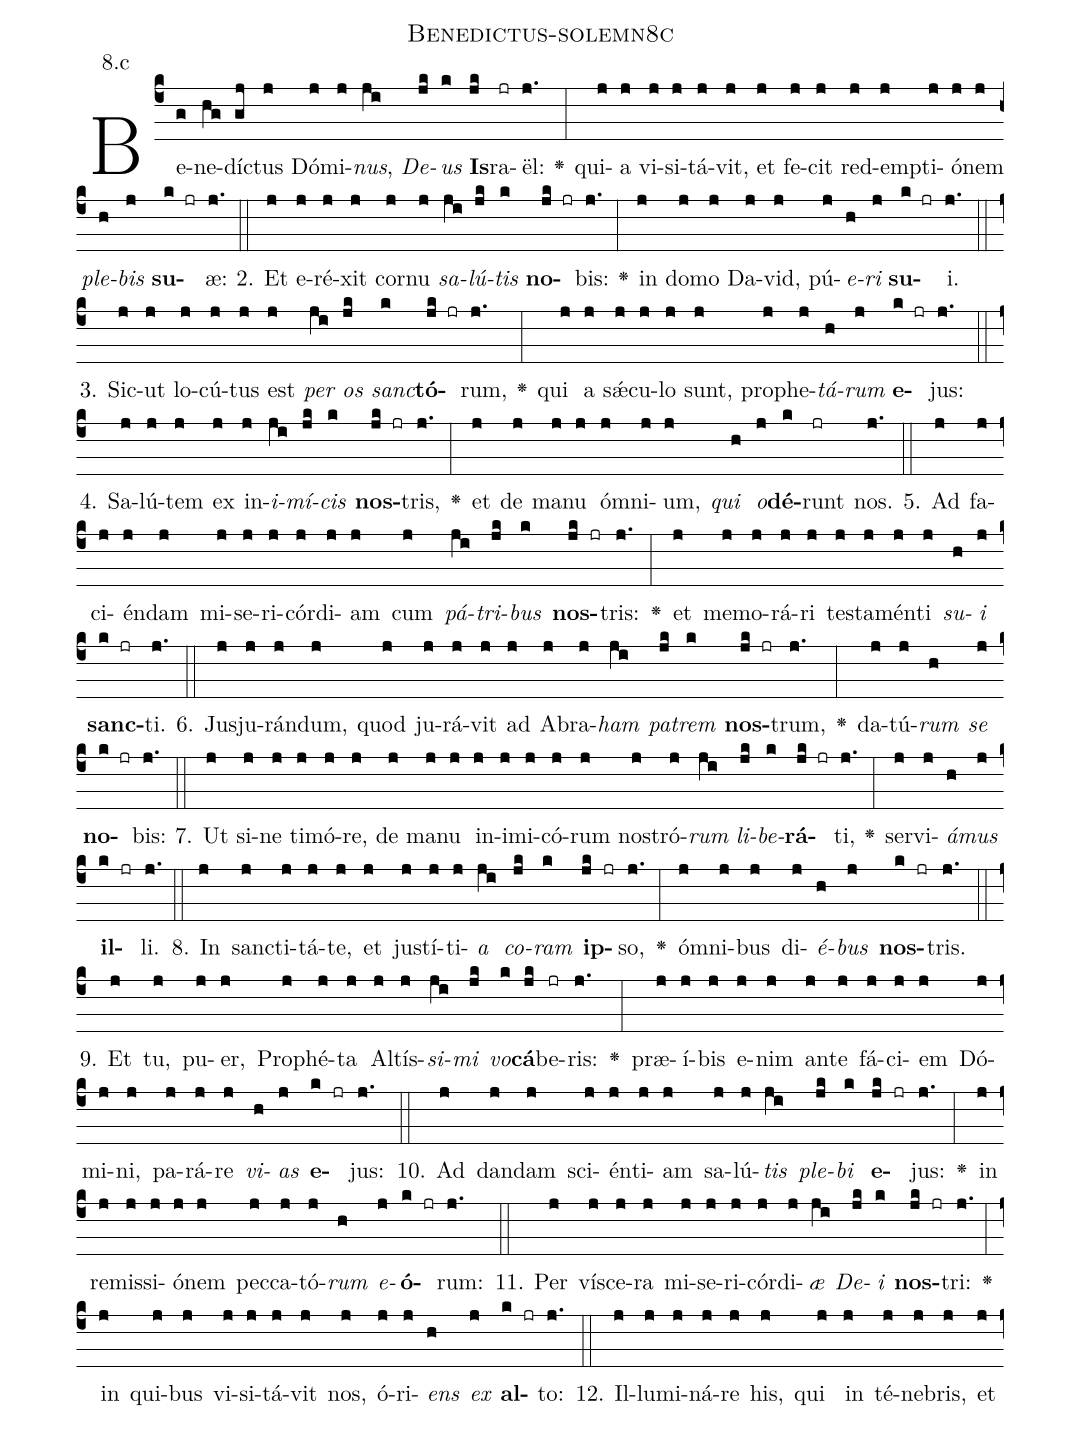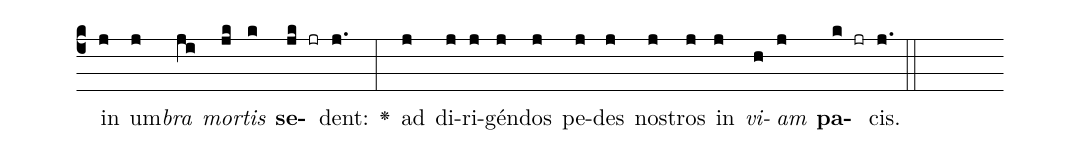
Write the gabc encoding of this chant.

name: Benedictus-solemn8c;
annotation: 8.c;
%%
(c4)Be(g)ne(hg)díc(gj)tus(j) Dó(j)mi(j)<i>nus</i>,(ji) <i>De</i>(jk)<i>us</i>(k) <b>Is</b>(jk)ra(jr)ël:(j.) <v>\greheightstar</v>(:) qui(j)a(j) vi(j)si(j)tá(j)vit,(j) et(j) fe(j)cit(j) red(j)emp(j)ti(j)ó(j)nem(j) <i>ple</i>(h)<i>bis</i>(j) <b>su</b>(k jr)æ:(j.) (::)
2. Et(j) e(j)ré(j)xit(j) cor(j)nu(j) <i>sa</i>(ji)<i>lú</i>(jk)<i>tis</i>(k) <b>no</b>(jk jr)bis:(j.) <v>\greheightstar</v>(:) in(j) do(j)mo(j) Da(j)vid,(j) pú(j)<i>e</i>(h)<i>ri</i>(j) <b>su</b>(k jr)i.(j.) (::)
3. Sic(j)ut(j) lo(j)cú(j)tus(j) est(j) <i>per</i>(ji) <i>os</i>(jk) <i>sanc</i>(k)<b>tó</b>(jk jr)rum,(j.) <v>\greheightstar</v>(:) qui(j) a(j) sǽ(j)cu(j)lo(j) sunt,(j) pro(j)phe(j)<i>tá</i>(h)<i>rum</i>(j) <b>e</b>(k jr)jus:(j.) (::)
4. Sa(j)lú(j)tem(j) ex(j) in(j)<i>i</i>(ji)<i>mí</i>(jk)<i>cis</i>(k) <b>nos</b>(jk jr)tris,(j.) <v>\greheightstar</v>(:) et(j) de(j) ma(j)nu(j) óm(j)ni(j)um,(j) <i>qui</i>(h) <i>o</i>(j)<b>dé</b>(k)runt(jr) nos.(j.) (::)
5. Ad(j) fa(j)ci(j)én(j)dam(j) mi(j)se(j)ri(j)cór(j)di(j)am(j) cum(j) <i>pá</i>(ji)<i>tri</i>(jk)<i>bus</i>(k) <b>nos</b>(jk jr)tris:(j.) <v>\greheightstar</v>(:) et(j) me(j)mo(j)rá(j)ri(j) tes(j)ta(j)mén(j)ti(j) <i>su</i>(h)<i>i</i>(j) <b>sanc</b>(k jr)ti.(j.) (::)
6. Ju(j)sju(j)rán(j)dum,(j) quod(j) ju(j)rá(j)vit(j) ad(j) A(j)bra(j)<i>ham</i>(ji) <i>pa</i>(jk)<i>trem</i>(k) <b>nos</b>(jk jr)trum,(j.) <v>\greheightstar</v>(:) da(j)tú(j)<i>rum</i>(h) <i>se</i>(j) <b>no</b>(k jr)bis:(j.) (::)
7. Ut(j) si(j)ne(j) ti(j)mó(j)re,(j) de(j) ma(j)nu(j) in(j)i(j)mi(j)có(j)rum(j) nos(j)tró(j)<i>rum</i>(ji) <i>li</i>(jk)<i>be</i>(k)<b>rá</b>(jk jr)ti,(j.) <v>\greheightstar</v>(:) ser(j)vi(j)<i>á</i>(h)<i>mus</i>(j) <b>il</b>(k jr)li.(j.) (::)
8. In(j) sanc(j)ti(j)tá(j)te,(j) et(j) jus(j)tí(j)ti(j)<i>a</i>(ji) <i>co</i>(jk)<i>ram</i>(k) <b>ip</b>(jk jr)so,(j.) <v>\greheightstar</v>(:) óm(j)ni(j)bus(j) di(j)<i>é</i>(h)<i>bus</i>(j) <b>nos</b>(k jr)tris.(j.) (::)
9. Et(j) tu,(j) pu(j)er,(j) Pro(j)phé(j)ta(j) Al(j)tís(j)<i>si</i>(ji)<i>mi</i>(jk) <i>vo</i>(k)<b>cá</b>(jk)be(jr)ris:(j.) <v>\greheightstar</v>(:) præ(j)í(j)bis(j) e(j)nim(j) an(j)te(j) fá(j)ci(j)em(j) Dó(j)mi(j)ni,(j) pa(j)rá(j)re(j) <i>vi</i>(h)<i>as</i>(j) <b>e</b>(k jr)jus:(j.) (::)
10. Ad(j) dan(j)dam(j) sci(j)én(j)ti(j)am(j) sa(j)lú(j)<i>tis</i>(ji) <i>ple</i>(jk)<i>bi</i>(k) <b>e</b>(jk jr)jus:(j.) <v>\greheightstar</v>(:) in(j) re(j)mis(j)si(j)ó(j)nem(j) pec(j)ca(j)tó(j)<i>rum</i>(h) <i>e</i>(j)<b>ó</b>(k jr)rum:(j.) (::)
11. Per(j) ví(j)sce(j)ra(j) mi(j)se(j)ri(j)cór(j)di(j)<i>æ</i>(ji) <i>De</i>(jk)<i>i</i>(k) <b>nos</b>(jk jr)tri:(j.) <v>\greheightstar</v>(:) in(j) qui(j)bus(j) vi(j)si(j)tá(j)vit(j) nos,(j) ó(j)ri(j)<i>ens</i>(h) <i>ex</i>(j) <b>al</b>(k jr)to:(j.) (::)
12. Il(j)lu(j)mi(j)ná(j)re(j) his,(j) qui(j) in(j) té(j)ne(j)bris,(j) et(j) in(j) um(j)<i>bra</i>(ji) <i>mor</i>(jk)<i>tis</i>(k) <b>se</b>(jk jr)dent:(j.) <v>\greheightstar</v>(:) ad(j) di(j)ri(j)gén(j)dos(j) pe(j)des(j) nos(j)tros(j) in(j) <i>vi</i>(h)<i>am</i>(j) <b>pa</b>(k jr)cis.(j.) (::)
